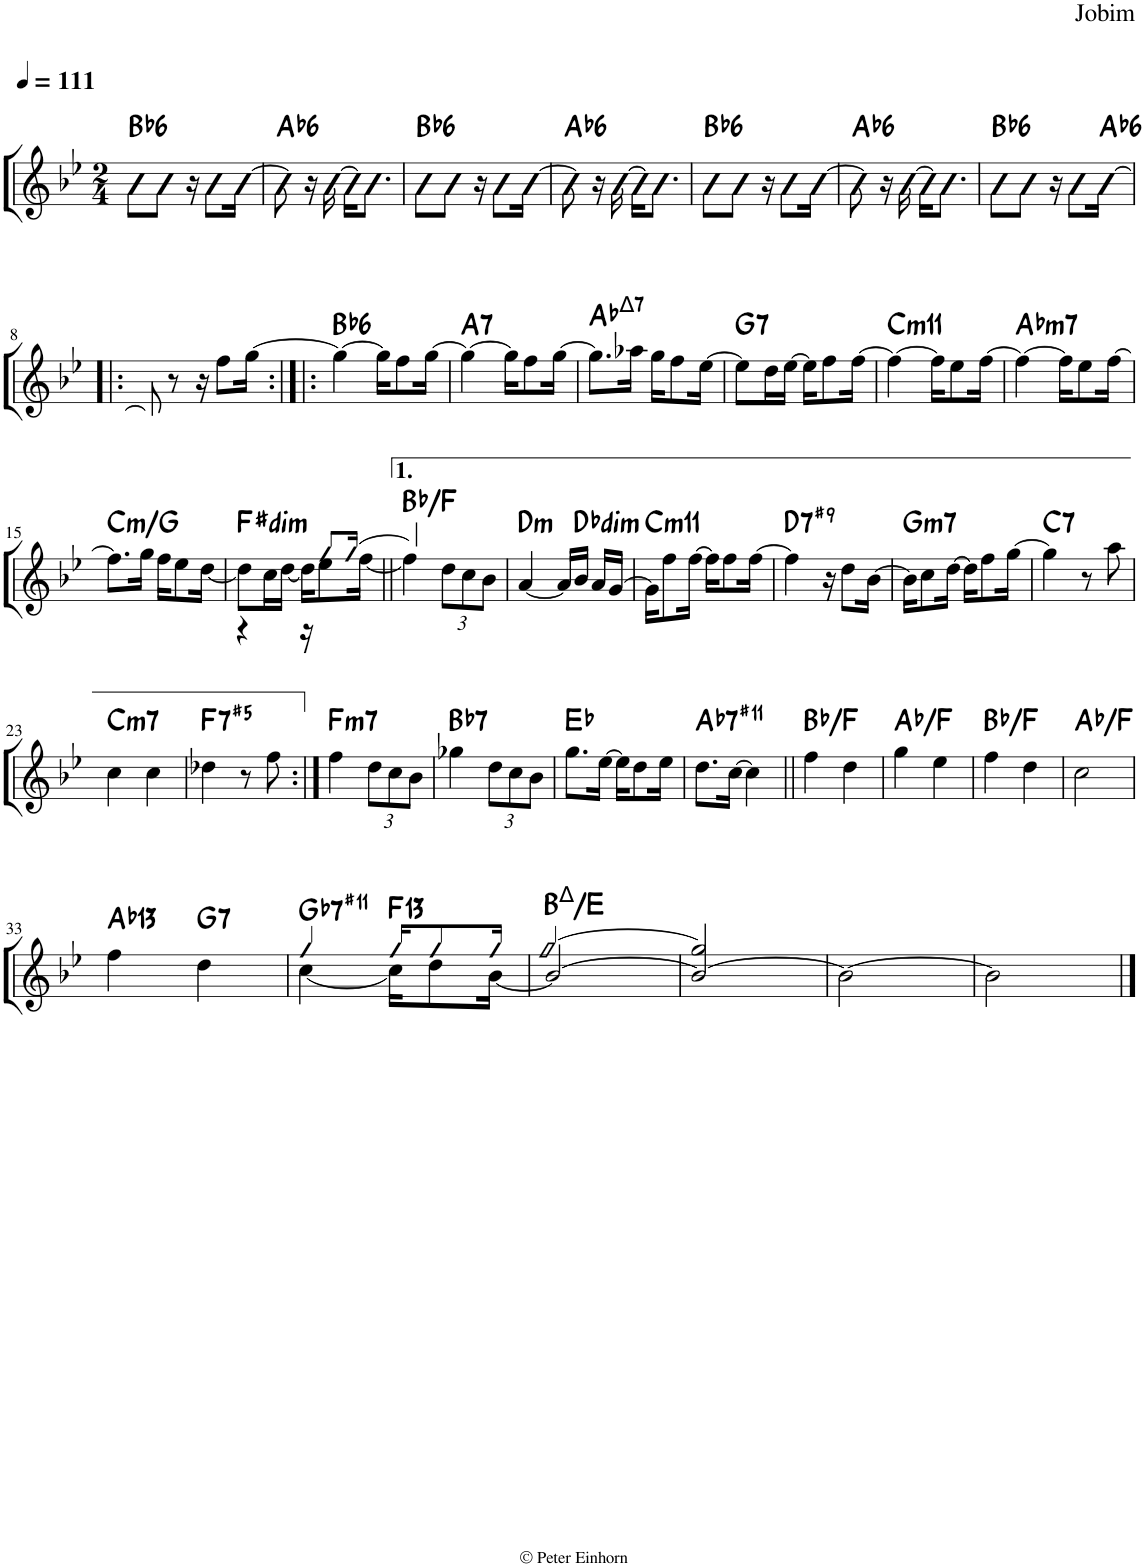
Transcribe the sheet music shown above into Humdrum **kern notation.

**kern	**harte
*part1	*part1
*staff1	*
*I"gtr	*
*clefG2	*
*Trd7c12	*
*k[b-e-]	*
*M2/4	*
*MM111	*
=1	=1
!	!LO:H:kt=6
8B-\L	Bb:maj6
8B-\J	.
16r	.
8B-\L	.
[16B-\Jk	.
=2	=2
!	!LO:H:kt=6
8B-\]	Ab:maj6
16r	.
[16B-\	.
16B-\KL]	.
8.B-\J	.
=3	=3
!	!LO:H:kt=6
8B-\L	Bb:maj6
8B-\J	.
16r	.
8B-\L	.
[16B-\Jk	.
=4	=4
!	!LO:H:kt=6
8B-\]	Ab:maj6
16r	.
[16B-\	.
16B-\KL]	.
8.B-\J	.
=5	=5
!	!LO:H:kt=6
8B-\L	Bb:maj6
8B-\J	.
16r	.
8B-\L	.
[16B-\Jk	.
=6	=6
!	!LO:H:kt=6
8B-\]	Ab:maj6
16r	.
[16B-\	.
16B-\KL]	.
8.B-\J	.
=7	=7
!	!LO:H:kt=6
8B-\L	Bb:maj6
8B-\J	.
16r	.
8B-\L	.
!	!LO:H:kt=6
[16B-\Jk	Ab:maj6
!!LO:LB:g=z
=8!|:	=8!|:
8B-/]	.
8r	.
16r	.
8ff\L	.
[16gg\Jk	.
=9:|!|:	=9:|!|:
!	!LO:H:kt=6
4gg\_	Bb:maj6
16gg\KL]	.
8ff\	.
[16gg\Jk	.
=10	=10
!	!LO:H:kt=7
4gg\_	A:7
16gg\KL]	.
8ff\	.
[16gg\Jk	.
=11	=11
!	!LO:H:kt=∆
8.gg\L]	.
16aa-X\Jk	.
16gg\KL	.
8ff\	.
[16ee-\Jk	.
=12	=12
!	!LO:H:kt=7
8ee-\L]	G:7
16dd\L	.
[16ee-\JJ	.
16ee-\KL]	.
8ff\	.
[16ff\Jk	.
=13	=13
!	!LO:H:kt=m11
4ff\_	C:min9(11)
16ff\KL]	.
8ee-\	.
[16ff\Jk	.
=14	=14
!	!LO:H:kt=m7
4ff\_	Ab:min7
16ff\KL]	.
8ee-\	.
[16ff\Jk	.
!!LO:LB:g=z
=15	=15
!	!LO:H:kt=m
8.ff\L]	C:min/5
16gg\Jk	.
16ff\KL	.
8ee-\	.
[16dd\Jk	.
=16	=16
*^	*
!	!	!LO:H:kt=dim
8dd\L]	4r	F#:dim
16cc\L	.	.
[16dd\JJ	.	.
16dd\KL]	16r	.
8ee-\	8gg/L	.
[16ff\Jk	16aa/Jk	.
=17||	=17||	=17||
4ff\]	2aa/]	Bb:maj/5
*Xbrackettup	*	*
12dd\L	.	.
12cc\	.	.
12b-\J	.	.
*v	*v	*
=18	=18
!	!LO:H:kt=m
[4a/	D:min
16a/LL]	.
!	!LO:H:kt=dim
16b-/JJ	Db:dim
16a/LL	.
[16g/JJ	.
=19	=19
!	!LO:H:kt=m11
16g\KL]	C:min9(11)
8ff\	.
[16ff\Jk	.
16ff\KL]	.
8ff\	.
[16ff\Jk	.
=20	=20
!	!LO:H:kt=7
4ff\]	D:7(#9)
16r	.
8dd\L	.
[16b-\Jk	.
=21	=21
!	!LO:H:kt=m7
16b-\KL]	G:min7
8cc\	.
[16dd\Jk	.
16dd\KL]	.
8ff\	.
[16gg\Jk	.
=22	=22
!	!LO:H:kt=7
4gg\]	C:7
8r	.
8aa\	.
!!LO:LB:g=z
=23	=23
!	!LO:H:kt=m7
4cc\	C:min7
4cc\	.
=24	=24
!	!LO:H:kt=7
4dd-X\	F:(3,#5,b7)
8r	.
8ff\	.
=25:|!	=25:|!
!	!LO:H:kt=m7
4ff\	F:min7
12dd\L	.
12cc\	.
12b-\J	.
=26	=26
!	!LO:H:kt=7
4gg-X\	Bb:7
12dd\L	.
12cc\	.
12b-\J	.
=27	=27
8.gg\L	Eb:maj
[16ee-\Jk	.
16ee-\KL]	.
8dd\	.
16ee-\Jk	.
=28	=28
!	!LO:H:kt=7
8.dd\L	Ab:7(#11)
[16cc\Jk	.
4cc\]	.
=29||	=29||
4ff\	Bb:maj/5
4dd\	.
=30	=30
4gg\	Ab:maj/6
4ee-\	.
=31	=31
4ff\	Bb:maj/5
4dd\	.
=32	=32
2cc\	Ab:maj/6
!!LO:LB:g=z
=33	=33
!	!LO:H:kt=13
4ff\	Ab:9(11,13)
!	!LO:H:kt=7
4dd\	G:7
=34	=34
*^	*
!	!	!LO:H:kt=7
[4cc\	4gg/	Gb:7(#11)
!	!	!LO:H:kt=13
16cc\KL]	16gg/KL	F:9(11,13)
8dd\	8gg/	.
[16b-\Jk	16gg/Jk	.
=35	=35	=35
!	!	!LO:H:kt=∆
2b-/_	2gg/	.
=36	=36	=36
2b-/_	2gg/]	.
*v	*v	*
=37	=37
2b-\_	.
=38	=38
2b-\]	.
==	==
*-	*-
